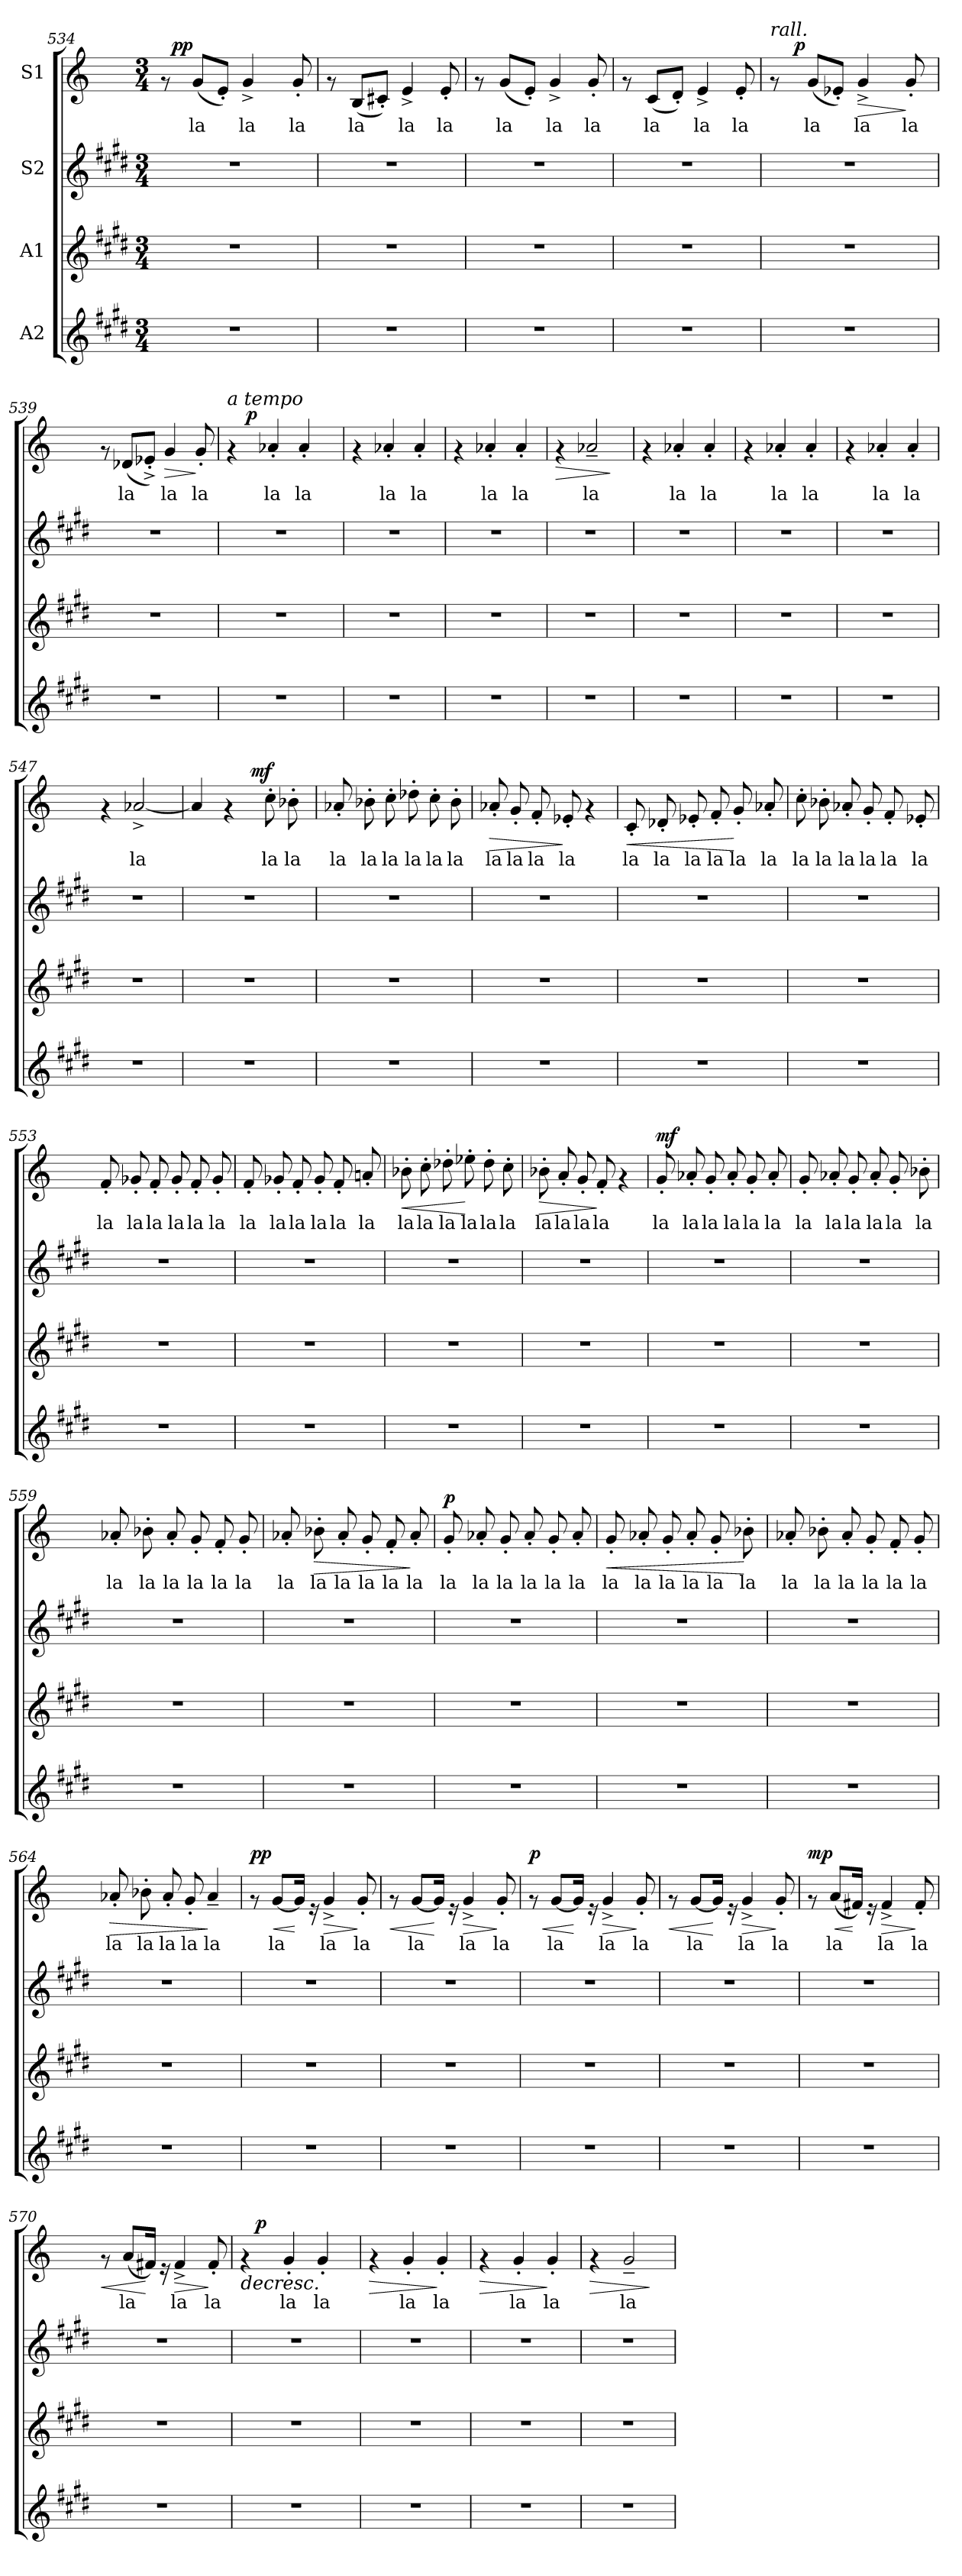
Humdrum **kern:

**kern	**kern	**kern	**kern	**text	**dynam
*part4	*part3	*part2	*part1	*part1	*part1
*staff4	*staff3	*staff2	*staff1	*staff1	*staff1
*I"A2	*I"A1	*I"S2	*I"S1	*	*
*clefG2	*clefG2	*clefG2	*clefG2	*	*
*k[f#c#g#d#]	*k[f#c#g#d#]	*k[f#c#g#d#]	*k[]	*	*
*E:	*E:	*E:	*C:	*	*
*M3/4	*M3/4	*M3/4	*M3/4	*	*
=534	=534	=534	=534	=534	=534
*	*	*	*^	*	*
2.r	2.r	2.r	8rf	32ryy	.	.
!	!	!	!	!	!	!LO:DY:a
.	.	.	.	2ryy	.	pp
!	!	!	!	!	!LO:LY:b:rj	!
.	.	.	(<8g/L	.	la	.
!	!	!	!	!	!LO:LY:b:rj	!
.	.	.	8e'</J)	.	.	.
!	!	!	!	!	!LO:LY:b:rj	!
.	.	.	4g^</	.	la	.
.	.	.	.	8..ryy	.	.
!	!	!	!	!	!LO:LY:b:rj	!
.	.	.	8g'</	.	la	.
*	*	*	*v	*v	*	*
=535	=535	=535	=535	=535	=535
2.r	2.r	2.r	8rf	.	.
!	!	!	!	!LO:LY:b:rj	!
.	.	.	(>8B/L	la	.
!	!	!	!	!LO:LY:b:rj	!
.	.	.	8c#X'</J)	.	.
!	!	!	!	!LO:LY:b:rj	!
.	.	.	4e^</	la	.
!	!	!	!	!LO:LY:b:rj	!
.	.	.	8e'</	la	.
=536	=536	=536	=536	=536	=536
2.r	2.r	2.r	8rf	.	.
!	!	!	!	!LO:LY:b:rj	!
.	.	.	(<8g/L	la	.
!	!	!	!	!LO:LY:b:rj	!
.	.	.	8e'</J)	.	.
!	!	!	!	!LO:LY:b:rj	!
.	.	.	4g^</	la	.
!	!	!	!	!LO:LY:b:rj	!
.	.	.	8g'</	la	.
!!LO:LB:g=z
=537	=537	=537	=537	=537	=537
2.r	2.r	2.r	8rf	.	.
!	!	!	!	!LO:LY:b:rj	!
.	.	.	(>8c/L	la	.
!	!	!	!	!LO:LY:b:rj	!
.	.	.	8d'</J)	.	.
!	!	!	!	!LO:LY:b:rj	!
.	.	.	4e^</	la	.
!	!	!	!	!LO:LY:b:rj	!
.	.	.	8e'</	la	.
=538	=538	=538	=538	=538	=538
*	*	*	*^	*	*
!	!	!	!LO:TX:a:i:t=rall.	!	!	!
2.r	2.r	2.r	8rf	16ryy	.	.
.	.	.	.	64ryy	.	.
!	!	!	!	!	!	!LO:DY:a
.	.	.	.	2ryy	.	p
!	!	!	!	!	!LO:LY:b:rj	!
.	.	.	(<8g/L	.	la	.
!	!	!	!	!	!LO:LY:b:rj	!
.	.	.	8e-X'</J)	.	.	.
!	!	!	!	!	!LO:LY:b:rj	!LO:HP:b
.	.	.	4g^</	.	la	>
.	.	.	.	8ryy	.	.
!	!	!	!	!	!LO:LY:b:rj	!
.	.	.	8g'</	.	la	]
.	.	.	.	32.ryy	.	.
*	*	*	*v	*v	*	*
=539	=539	=539	=539	=539	=539
2.r	2.r	2.r	8rf	.	.
!	!	!	!	!LO:LY:b:rj	!
.	.	.	(<8d-X/L	la	.
!	!	!	!	!LO:LY:b:rj	!
.	.	.	8e-X'<^</J)	.	.
!	!	!	!	!LO:LY:b:rj	!LO:HP:b
.	.	.	4g/	la	>
!	!	!	!	!LO:LY:b:rj	!
.	.	.	8g'</	la	]
=540	=540	=540	=540	=540	=540
*	*	*	*^	*	*
!	!	!	!LO:TX:a:i:t=a tempo	!	!	!
2.r	2.r	2.r	4rf	16..ryy	.	.
!	!	!	!	!	!	!LO:DY:a
.	.	.	.	2ryy	.	p
!	!	!	!	!	!LO:LY:b:rj	!
.	.	.	4a-X'</	.	la	.
!	!	!	!	!	!LO:LY:b:rj	!
.	.	.	4a-'</	.	la	.
.	.	.	.	8ryy	.	.
.	.	.	.	64ryy	.	.
*	*	*	*v	*v	*	*
=541	=541	=541	=541	=541	=541
2.r	2.r	2.r	4rf	.	.
!	!	!	!	!LO:LY:b:rj	!
.	.	.	4a-X'</	la	.
!	!	!	!	!LO:LY:b:rj	!
.	.	.	4a-'</	la	.
=542	=542	=542	=542	=542	=542
2.r	2.r	2.r	4rf	.	.
!	!	!	!	!LO:LY:b:rj	!
.	.	.	4a-X'</	la	.
!	!	!	!	!LO:LY:b:rj	!
.	.	.	4a-'</	la	.
=543	=543	=543	=543	=543	=543
!	!	!	!	!	!LO:HP:b
2.r	2.r	2.r	4rf	.	>
!	!	!	!	!LO:LY:b:rj	!
.	.	.	2a-X~</	la	.
.	.	.	.	.	]
=544	=544	=544	=544	=544	=544
2.r	2.r	2.r	4rf	.	.
!	!	!	!	!LO:LY:b:rj	!
.	.	.	4a-X'</	la	.
!	!	!	!	!LO:LY:b:rj	!
.	.	.	4a-'</	la	.
!!LO:PB:g=z
=545	=545	=545	=545	=545	=545
2.r	2.r	2.r	4rf	.	.
!	!	!	!	!LO:LY:b:rj	!
.	.	.	4a-X'</	la	.
!	!	!	!	!LO:LY:b:rj	!
.	.	.	4a-'</	la	.
=546	=546	=546	=546	=546	=546
2.r	2.r	2.r	4rf	.	.
!	!	!	!	!LO:LY:b:rj	!
.	.	.	4a-X'</	la	.
!	!	!	!	!LO:LY:b:rj	!
.	.	.	4a-'</	la	.
=547	=547	=547	=547	=547	=547
2.r	2.r	2.r	4rf	.	.
!	!	!	!	!LO:LY:b:rj	!
.	.	.	[<2a-X^</	la	.
=548	=548	=548	=548	=548	=548
!	!	!	!	!LO:LY:b:rj	!
*	*	*	*^	*	*
2.r	2.r	2.r	4a-/]	4..ryy	.	.
.	.	.	4rf	.	.	.
!	!	!	!	!	!	!LO:DY:a
.	.	.	.	4ryy	.	mf
!	!	!	!	!	!LO:LY:b:rj	!
.	.	.	8cc'>\	.	la	.
!	!	!	!	!	!LO:LY:b:rj	!
.	.	.	8b-X'>\	.	la	.
.	.	.	.	16ryy	.	.
=549	=549	=549	=549	=549	=549	=549
!	!	!	!	!	!LO:LY:b:rj	!
*	*	*	*v	*v	*	*
2.r	2.r	2.r	8a-X'</	la	.
!	!	!	!	!LO:LY:b:rj	!
.	.	.	8b-X'>\	la	.
!	!	!	!	!LO:LY:b:rj	!
.	.	.	8cc'>\	la	.
!	!	!	!	!LO:LY:b:rj	!
.	.	.	8dd-X'>\	la	.
!	!	!	!	!LO:LY:b:rj	!
.	.	.	8cc'>\	la	.
!	!	!	!	!LO:LY:b:rj	!
.	.	.	8b-'>\	la	.
=550	=550	=550	=550	=550	=550
!	!	!	!	!LO:LY:b:rj	!LO:HP:b
2.r	2.r	2.r	8a-X'</	la	>
!	!	!	!	!LO:LY:b:rj	!
.	.	.	8g'</	la	.
!	!	!	!	!LO:LY:b:rj	!
.	.	.	8f'</	la	.
!	!	!	!	!LO:LY:b:rj	!
.	.	.	8e-X'</	la	]
.	.	.	4rf	.	.
!!LO:LB:g=z
=551	=551	=551	=551	=551	=551
!	!	!	!	!LO:LY:b:rj	!LO:HP:b
2.r	2.r	2.r	8c'</	la	<
!	!	!	!	!LO:LY:b:rj	!
.	.	.	8d-X'</	la	.
!	!	!	!	!LO:LY:b:rj	!
.	.	.	8e-X'</	la	.
!	!	!	!	!LO:LY:b:rj	!
.	.	.	8f'</	la	.
!	!	!	!	!LO:LY:b:rj	!
.	.	.	8g'</	la	[
!	!	!	!	!LO:LY:b:rj	!
.	.	.	8a-X'</	la	.
=552	=552	=552	=552	=552	=552
!	!	!	!	!LO:LY:b:rj	!
2.r	2.r	2.r	8cc'>\	la	.
!	!	!	!	!LO:LY:b:rj	!
.	.	.	8b-X'>\	la	.
!	!	!	!	!LO:LY:b:rj	!
.	.	.	8a-X'</	la	.
!	!	!	!	!LO:LY:b:rj	!
.	.	.	8g'</	la	.
!	!	!	!	!LO:LY:b:rj	!
.	.	.	8f'</	la	.
!	!	!	!	!LO:LY:b:rj	!
.	.	.	8e-X'</	la	.
=553	=553	=553	=553	=553	=553
!	!	!	!	!LO:LY:b:rj	!
2.r	2.r	2.r	8f'</	la	.
!	!	!	!	!LO:LY:b:rj	!
.	.	.	8g-X'</	la	.
!	!	!	!	!LO:LY:b:rj	!
.	.	.	8f'</	la	.
!	!	!	!	!LO:LY:b:rj	!
.	.	.	8g-'</	la	.
!	!	!	!	!LO:LY:b:rj	!
.	.	.	8f'</	la	.
!	!	!	!	!LO:LY:b:rj	!
.	.	.	8g-'</	la	.
=554	=554	=554	=554	=554	=554
!	!	!	!	!LO:LY:b:rj	!
2.r	2.r	2.r	8f'</	la	.
!	!	!	!	!LO:LY:b:rj	!
.	.	.	8g-X'</	la	.
!	!	!	!	!LO:LY:b:rj	!
.	.	.	8f'</	la	.
!	!	!	!	!LO:LY:b:rj	!
.	.	.	8g-'</	la	.
!	!	!	!	!LO:LY:b:rj	!
.	.	.	8f'</	la	.
!	!	!	!	!LO:LY:b:rj	!
.	.	.	8an'</	la	.
!!LO:LB:g=z
=555	=555	=555	=555	=555	=555
!	!	!	!	!LO:LY:b:rj	!LO:HP:b
2.r	2.r	2.r	8b-X'>\	la	<
!	!	!	!	!LO:LY:b:rj	!
.	.	.	8cc'>\	la	.
!	!	!	!	!LO:LY:b:rj	!
.	.	.	8dd-X'>\	la	.
!	!	!	!	!LO:LY:b:rj	!
.	.	.	8ee-X'>\	la	[
!	!	!	!	!LO:LY:b:rj	!
.	.	.	8dd-'>\	la	.
!	!	!	!	!LO:LY:b:rj	!
.	.	.	8cc'>\	la	.
=556	=556	=556	=556	=556	=556
!	!	!	!	!LO:LY:b:rj	!LO:HP:b
2.r	2.r	2.r	8b-X'>\	la	>
!	!	!	!	!LO:LY:b:rj	!
.	.	.	8a'</	la	.
!	!	!	!	!LO:LY:b:rj	!
.	.	.	8g'</	la	.
!	!	!	!	!LO:LY:b:rj	!
.	.	.	8f'</	la	]
.	.	.	4rf	.	.
=557	=557	=557	=557	=557	=557
!	!	!	!	!LO:LY:b:rj	!LO:DY:a
2.r	2.r	2.r	8g'</	la	mf
!	!	!	!	!LO:LY:b:rj	!
.	.	.	8a-X'</	la	.
!	!	!	!	!LO:LY:b:rj	!
.	.	.	8g'</	la	.
!	!	!	!	!LO:LY:b:rj	!
.	.	.	8a-'</	la	.
!	!	!	!	!LO:LY:b:rj	!
.	.	.	8g'</	la	.
!	!	!	!	!LO:LY:b:rj	!
.	.	.	8a-'</	la	.
=558	=558	=558	=558	=558	=558
!	!	!	!	!LO:LY:b:rj	!
2.r	2.r	2.r	8g'</	la	.
!	!	!	!	!LO:LY:b:rj	!
.	.	.	8a-X'</	la	.
!	!	!	!	!LO:LY:b:rj	!
.	.	.	8g'</	la	.
!	!	!	!	!LO:LY:b:rj	!
.	.	.	8a-'</	la	.
!	!	!	!	!LO:LY:b:rj	!
.	.	.	8g'</	la	.
!	!	!	!	!LO:LY:b:rj	!
.	.	.	8b-X'>\	la	.
!!LO:LB:g=z
=559	=559	=559	=559	=559	=559
!	!	!	!	!LO:LY:b:rj	!
2.r	2.r	2.r	8a-X'</	la	.
!	!	!	!	!LO:LY:b:rj	!
.	.	.	8b-X'>\	la	.
!	!	!	!	!LO:LY:b:rj	!
.	.	.	8a-'</	la	.
!	!	!	!	!LO:LY:b:rj	!
.	.	.	8g'</	la	.
!	!	!	!	!LO:LY:b:rj	!
.	.	.	8f'</	la	.
!	!	!	!	!LO:LY:b:rj	!
.	.	.	8g'</	la	.
=560	=560	=560	=560	=560	=560
!	!	!	!	!LO:LY:b:rj	!
2.r	2.r	2.r	8a-X'</	la	.
!	!	!	!	!LO:LY:b:rj	!LO:HP:b
.	.	.	8b-X'>\	la	>
!	!	!	!	!LO:LY:b:rj	!
.	.	.	8a-'</	la	.
!	!	!	!	!LO:LY:b:rj	!
.	.	.	8g'</	la	.
!	!	!	!	!LO:LY:b:rj	!
.	.	.	8f'</	la	.
!	!	!	!	!LO:LY:b:rj	!
.	.	.	8a-'</	la	]
=561	=561	=561	=561	=561	=561
!	!	!	!	!LO:LY:b:rj	!LO:DY:a
2.r	2.r	2.r	8g'</	la	p
!	!	!	!	!LO:LY:b:rj	!
.	.	.	8a-X'</	la	.
!	!	!	!	!LO:LY:b:rj	!
.	.	.	8g'</	la	.
!	!	!	!	!LO:LY:b:rj	!
.	.	.	8a-'</	la	.
!	!	!	!	!LO:LY:b:rj	!
.	.	.	8g'</	la	.
!	!	!	!	!LO:LY:b:rj	!
.	.	.	8a-'</	la	.
=562	=562	=562	=562	=562	=562
!	!	!	!	!LO:LY:b:rj	!LO:HP:b
2.r	2.r	2.r	8g'</	la	<
!	!	!	!	!LO:LY:b:rj	!
.	.	.	8a-X'</	la	.
!	!	!	!	!LO:LY:b:rj	!
.	.	.	8g'</	la	.
!	!	!	!	!LO:LY:b:rj	!
.	.	.	8a-'</	la	.
!	!	!	!	!LO:LY:b:rj	!
.	.	.	8g'</	la	.
!	!	!	!	!LO:LY:b:rj	!
.	.	.	8b-X'>\	la	[
!!LO:LB:g=z
=563	=563	=563	=563	=563	=563
!	!	!	!	!LO:LY:b:rj	!
2.r	2.r	2.r	8a-X'</	la	.
!	!	!	!	!LO:LY:b:rj	!
.	.	.	8b-X'>\	la	.
!	!	!	!	!LO:LY:b:rj	!
.	.	.	8a-'</	la	.
!	!	!	!	!LO:LY:b:rj	!
.	.	.	8g'</	la	.
!	!	!	!	!LO:LY:b:rj	!
.	.	.	8f'</	la	.
!	!	!	!	!LO:LY:b:rj	!
.	.	.	8g'</	la	.
=564	=564	=564	=564	=564	=564
!	!	!	!	!LO:LY:b:rj	!LO:HP:b
2.r	2.r	2.r	8a-X'</	la	>
!	!	!	!	!LO:LY:b:rj	!
.	.	.	8b-X'>\	la	.
!	!	!	!	!LO:LY:b:rj	!
.	.	.	8a-'</	la	.
!	!	!	!	!LO:LY:b:rj	!
.	.	.	8g'</	la	.
!	!	!	!	!LO:LY:b:rj	!
.	.	.	4a-~</	la	]
=565	=565	=565	=565	=565	=565
!	!	!	!	!	!LO:HP:b
!	!	!	!	!	!LO:DY:n=1:a
2.r	2.r	2.r	8rf	.	< pp
!	!	!	!	!LO:LY:b:rj	!
.	.	.	[<8g/L	la	.
!	!	!	!	!LO:LY:b:rj	!
.	.	.	16g/J]	.	[
.	.	.	16re	.	.
!	!	!	!	!LO:LY:b:rj	!LO:HP:b
.	.	.	4g^</	la	>
!	!	!	!	!LO:LY:b:rj	!
.	.	.	8g'</	la	]
=566	=566	=566	=566	=566	=566
!	!	!	!	!	!LO:HP:b
2.r	2.r	2.r	8rf	.	<
!	!	!	!	!LO:LY:b:rj	!
.	.	.	[<8g/L	la	.
!	!	!	!	!LO:LY:b:rj	!
.	.	.	16g/J]	.	[
.	.	.	16re	.	.
!	!	!	!	!LO:LY:b:rj	!LO:HP:b
.	.	.	4g^</	la	>
!	!	!	!	!LO:LY:b:rj	!
.	.	.	8g'</	la	]
=567	=567	=567	=567	=567	=567
!	!	!	!	!	!LO:HP:b
!	!	!	!	!	!LO:DY:n=1:a
2.r	2.r	2.r	8rf	.	< p
!	!	!	!	!LO:LY:b:rj	!
.	.	.	[<8g/L	la	.
!	!	!	!	!LO:LY:b:rj	!
.	.	.	16g/J]	.	[
.	.	.	16re	.	.
!	!	!	!	!LO:LY:b:rj	!LO:HP:b
.	.	.	4g^</	la	>
!	!	!	!	!LO:LY:b:rj	!
.	.	.	8g'</	la	]
=568	=568	=568	=568	=568	=568
!	!	!	!	!	!LO:HP:b
2.r	2.r	2.r	8rf	.	<
!	!	!	!	!LO:LY:b:rj	!
.	.	.	[<8g/L	la	.
!	!	!	!	!LO:LY:b:rj	!
.	.	.	16g/J]	.	[
.	.	.	16re	.	.
!	!	!	!	!LO:LY:b:rj	!LO:HP:b
.	.	.	4g^</	la	>
!	!	!	!	!LO:LY:b:rj	!
.	.	.	8g'</	la	]
=569	=569	=569	=569	=569	=569
!	!	!	!	!	!LO:HP:b
!	!	!	!	!	!LO:DY:n=1:a
2.r	2.r	2.r	8rf	.	< mp
!	!	!	!	!LO:LY:b:rj	!
.	.	.	(<8a/L	la	.
!	!	!	!	!LO:LY:b:rj	!
.	.	.	16f#X/J)	.	[
.	.	.	16re	.	.
!	!	!	!	!LO:LY:b:rj	!LO:HP:b
.	.	.	4f#^</	la	>
!	!	!	!	!LO:LY:b:rj	!
.	.	.	8f#'</	la	]
=570	=570	=570	=570	=570	=570
!	!	!	!	!	!LO:HP:b
2.r	2.r	2.r	8rf	.	<
!	!	!	!	!LO:LY:b:rj	!
.	.	.	(<8a/L	la	.
!	!	!	!	!LO:LY:b:rj	!
.	.	.	16f#X/J)	.	[
.	.	.	16re	.	.
!	!	!	!	!LO:LY:b:rj	!LO:HP:b
.	.	.	4f#^</	la	>
!	!	!	!	!LO:LY:b:rj	!
.	.	.	8f#'</	la	]
=571	=571	=571	=571	=571	=571
!	!	!	!	!	!LO:HP:b
*	*	*	*^	*	*
2.r	2.r	2.r	4rf	16ryy	.	>
!	!	!	!	!	!	!LO:DY:a
.	.	.	.	2ryy	.	p
!	!	!	!	!	!LO:LY:b:rj	!
.	.	.	4g'</	.	la	.
!	!	!	!	!	!LO:LY:b:rj	!
.	.	.	4g'</	.	la	]
.	.	.	.	8.ryy	.	.
=572	=572	=572	=572	=572	=572	=572
!	!	!	!	!	!	!LO:HP:b
*	*	*	*v	*v	*	*
2.r	2.r	2.r	4rf	.	>
!	!	!	!	!LO:LY:b:rj	!
.	.	.	4g'</	la	.
!	!	!	!	!LO:LY:b:rj	!
.	.	.	4g'</	la	]
=573	=573	=573	=573	=573	=573
!	!	!	!	!	!LO:HP:b
2.r	2.r	2.r	4rf	.	>
!	!	!	!	!LO:LY:b:rj	!
.	.	.	4g'</	la	.
!	!	!	!	!LO:LY:b:rj	!
.	.	.	4g'</	la	]
!!LO:PB:g=z
=574	=574	=574	=574	=574	=574
!	!	!	!	!	!LO:HP:b
2.r	2.r	2.r	4rf	.	>
!	!	!	!	!LO:LY:b:rj	!
.	.	.	2g~</	la	.
.	.	.	.	.	]
=	=	=	=	=	=
*-	*-	*-	*-	*-	*-
